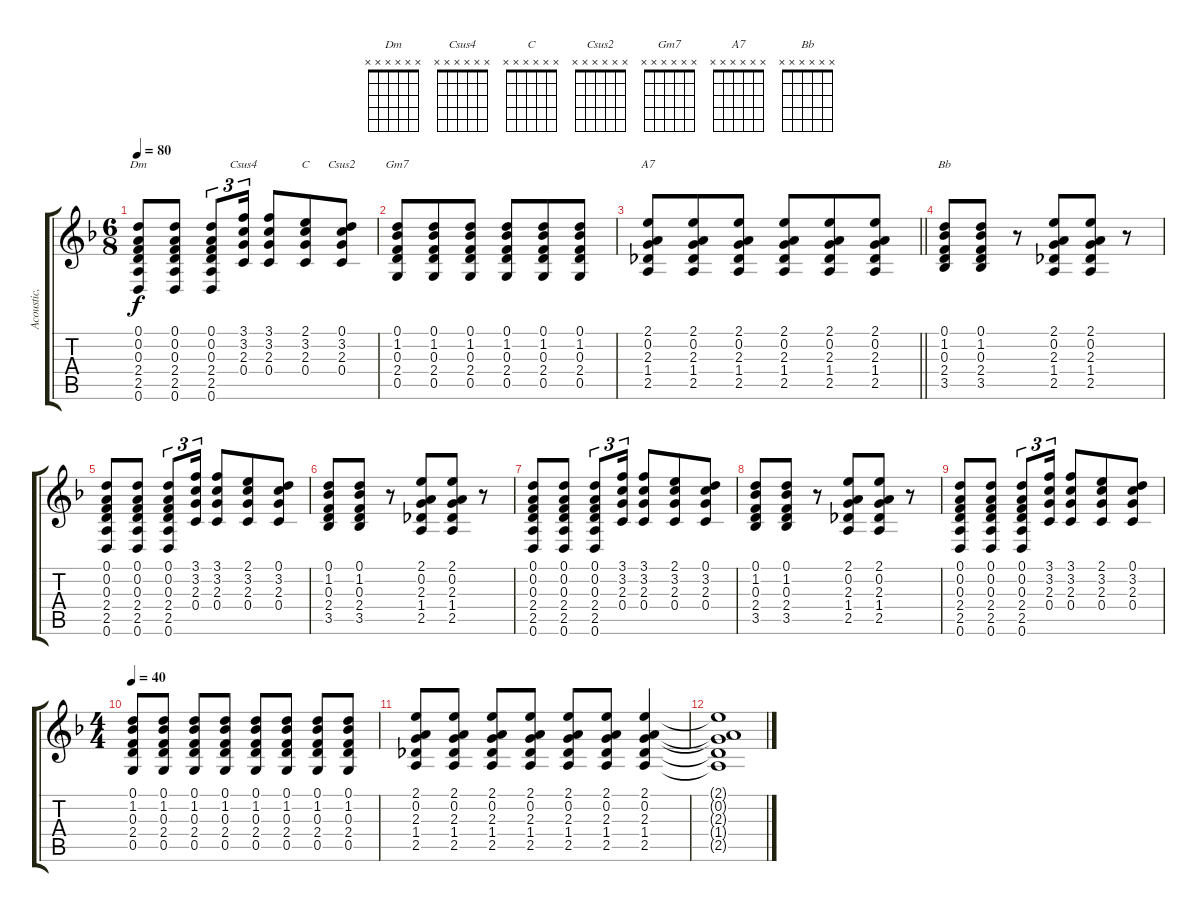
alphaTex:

\track ("Acoustic, steel-stringed: main" "Acoustic, ") {instrument acousticguitarsteel}
\staff {score tabs}
\tuning (D4 A3 F3 C3 G2 D2) {hide}
\chord ("Dm" x x x x x x)
\chord ("Csus4" x x x x x x)
\chord ("C" x x x x x x)
\chord ("Csus2" x x x x x x)
\chord ("Gm7" x x x x x x)
\chord ("A7" x x x x x x)
\chord ("Bb" x x x x x x)
\ts (6 8)
\tempo 80
\clef g2
\ks dminor
(0.1 0.2 0.3 2.4 2.5 0.6).8{ch "Dm" dy f} (0.1 0.2 0.3 2.4 2.5 0.6).8 (0.1 0.2 0.3 2.4 2.5 0.6).8{tu (3 2)} (3.1 3.2 2.3 0.4).16{tu (3 2) ch "Csus4"} (3.1 3.2 2.3 0.4).8 (2.1 3.2 2.3 0.4).8{ch "C"} (0.1 3.2 2.3 0.4).8{ch "Csus2"} |
(0.1 1.2 0.3 2.4 0.5).8{ch "Gm7"} (0.1 1.2 0.3 2.4 0.5).8 (0.1 1.2 0.3 2.4 0.5).8 (0.1 1.2 0.3 2.4 0.5).8 (0.1 1.2 0.3 2.4 0.5).8 (0.1 1.2 0.3 2.4 0.5).8 |
\barLineRight lightlight
(2.1 0.2 2.3 1.4 2.5).8{ch "A7"} (2.1 0.2 2.3 1.4 2.5).8 (2.1 0.2 2.3 1.4 2.5).8 (2.1 0.2 2.3 1.4 2.5).8 (2.1 0.2 2.3 1.4 2.5).8 (2.1 0.2 2.3 1.4 2.5).8 |
(0.1 1.2 0.3 2.4 3.5).8{ch "Bb"} (0.1 1.2 0.3 2.4 3.5).8 r.8 (2.1 0.2 2.3 1.4 2.5).8 (2.1 0.2 2.3 1.4 2.5).8 r.8 |
(0.1 0.2 0.3 2.4 2.5 0.6).8 (0.1 0.2 0.3 2.4 2.5 0.6).8 (0.1 0.2 0.3 2.4 2.5 0.6).8{tu (3 2)} (3.1 3.2 2.3 0.4).16{tu (3 2)} (3.1 3.2 2.3 0.4).8 (2.1 3.2 2.3 0.4).8 (0.1 3.2 2.3 0.4).8 |
(0.1 1.2 0.3 2.4 3.5).8 (0.1 1.2 0.3 2.4 3.5).8 r.8 (2.1 0.2 2.3 1.4 2.5).8 (2.1 0.2 2.3 1.4 2.5).8 r.8 |
(0.1 0.2 0.3 2.4 2.5 0.6).8 (0.1 0.2 0.3 2.4 2.5 0.6).8 (0.1 0.2 0.3 2.4 2.5 0.6).8{tu (3 2)} (3.1 3.2 2.3 0.4).16{tu (3 2)} (3.1 3.2 2.3 0.4).8 (2.1 3.2 2.3 0.4).8 (0.1 3.2 2.3 0.4).8 |
(0.1 1.2 0.3 2.4 3.5).8 (0.1 1.2 0.3 2.4 3.5).8 r.8 (2.1 0.2 2.3 1.4 2.5).8 (2.1 0.2 2.3 1.4 2.5).8 r.8 |
(0.1 0.2 0.3 2.4 2.5 0.6).8 (0.1 0.2 0.3 2.4 2.5 0.6).8 (0.1 0.2 0.3 2.4 2.5 0.6).8{tu (3 2)} (3.1 3.2 2.3 0.4).16{tu (3 2)} (3.1 3.2 2.3 0.4).8 (2.1 3.2 2.3 0.4).8 (0.1 3.2 2.3 0.4).8 |
\ts (4 4)
\tempo 40
(0.1 1.2 0.3 2.4 0.5).8 (0.1 1.2 0.3 2.4 0.5).8 (0.1 1.2 0.3 2.4 0.5).8 (0.1 1.2 0.3 2.4 0.5).8 (0.1 1.2 0.3 2.4 0.5).8 (0.1 1.2 0.3 2.4 0.5).8 (0.1 1.2 0.3 2.4 0.5).8 (0.1 1.2 0.3 2.4 0.5).8 |
(2.1 0.2 2.3 1.4 2.5).8 (2.1 0.2 2.3 1.4 2.5).8 (2.1 0.2 2.3 1.4 2.5).8 (2.1 0.2 2.3 1.4 2.5).8 (2.1 0.2 2.3 1.4 2.5).8 (2.1 0.2 2.3 1.4 2.5).8 (2.1 0.2 2.3 1.4 2.5).4 |
(2.1{t} 0.2{t} 2.3{t} 1.4{t} 2.5{t}).1
